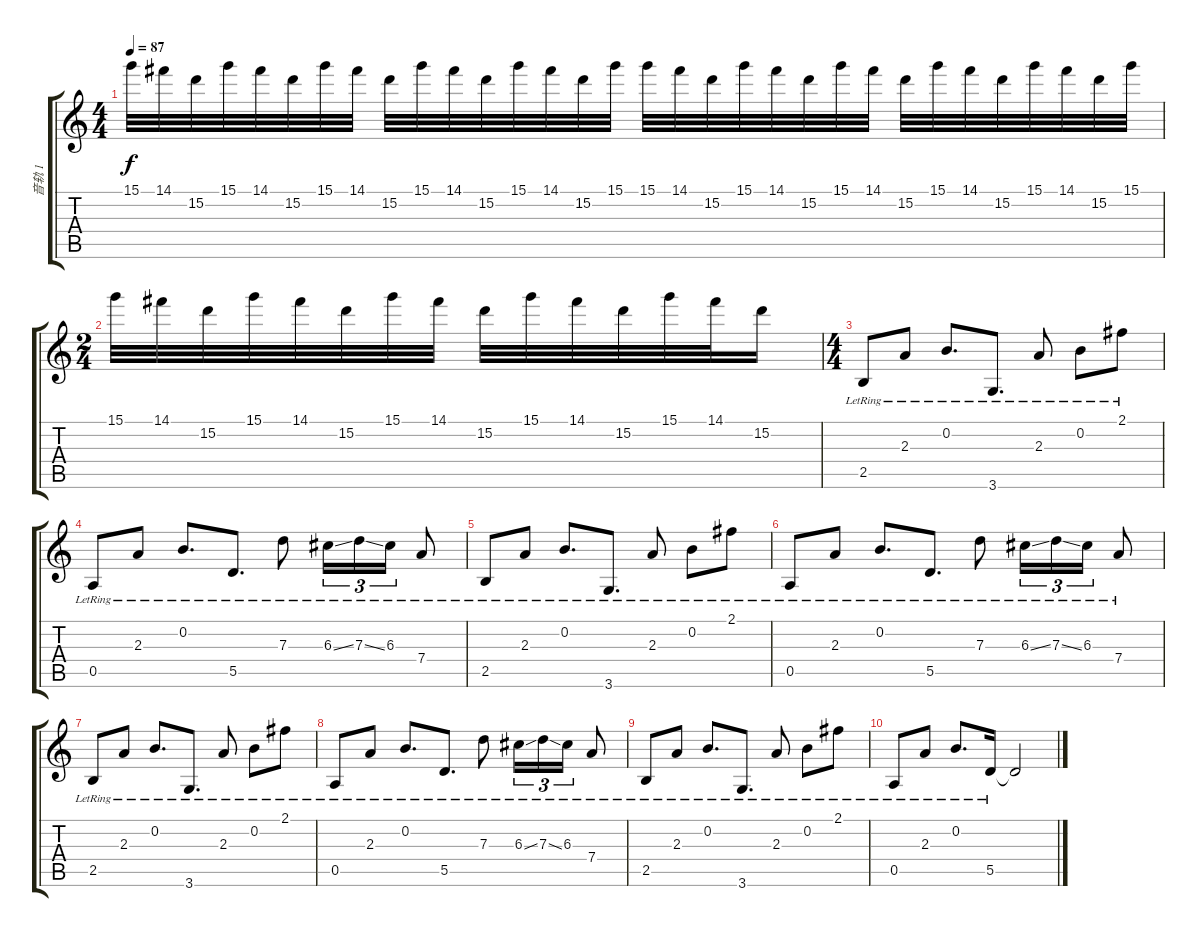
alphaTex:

\track ("音轨 1" "音轨 1") {instrument electricguitarmuted}
\staff {score tabs}
\tuning (E4 B3 G3 D3 A2 E2) {hide}
\ts (4 4)
\tempo 87
\clef g2
\ks c
15.1.32{dy f} 14.1.32 15.2.32 15.1.32 14.1.32 15.2.32 15.1.32 14.1.32 15.2.32 15.1.32 14.1.32 15.2.32 15.1.32 14.1.32 15.2.32 15.1.32 15.1.32 14.1.32 15.2.32 15.1.32 14.1.32 15.2.32 15.1.32 14.1.32 15.2.32 15.1.32 14.1.32 15.2.32 15.1.32 14.1.32 15.2.32 15.1.32 |
\ts (2 4)
15.1.32 14.1.32 15.2.32 15.1.32 14.1.32 15.2.32 15.1.32 14.1.32 15.2.32 15.1.32 14.1.32 15.2.32 15.1.32 14.1.32 15.2.16 |
\ts (4 4)
2.5{lr}.8{volume 16 instrument electricguitarmuted} 2.3{lr}.8 0.2{lr}.8{d} 3.6{lr}.8{d} 2.3{lr}.8 0.2{lr}.8 2.1{lr}.8 |
0.5{lr}.8 2.3{lr}.8 0.2{lr}.8{d} 5.5{lr}.8{d} 7.3{lr}.8 6.3{ss lr}.16{tu (3 2)} 7.3{ss lr}.16{tu (3 2)} 6.3{lr}.16{tu (3 2)} 7.4{lr}.8 |
2.5{lr}.8 2.3{lr}.8 0.2{lr}.8{d} 3.6{lr}.8{d} 2.3{lr}.8 0.2{lr}.8 2.1{lr}.8 |
0.5{lr}.8 2.3{lr}.8 0.2{lr}.8{d} 5.5{lr}.8{d} 7.3{lr}.8 6.3{ss lr}.16{tu (3 2)} 7.3{ss lr}.16{tu (3 2)} 6.3{lr}.16{tu (3 2)} 7.4{lr}.8 |
2.5{lr}.8 2.3{lr}.8 0.2{lr}.8{d} 3.6{lr}.8{d} 2.3{lr}.8 0.2{lr}.8 2.1{lr}.8 |
0.5{lr}.8 2.3{lr}.8 0.2{lr}.8{d} 5.5{lr}.8{d} 7.3{lr}.8 6.3{ss lr}.16{tu (3 2)} 7.3{ss lr}.16{tu (3 2)} 6.3{lr}.16{tu (3 2)} 7.4{lr}.8 |
2.5{lr}.8 2.3{lr}.8 0.2{lr}.8{d} 3.6{lr}.8{d} 2.3{lr}.8 0.2{lr}.8 2.1{lr}.8 |
0.5{lr}.8 2.3{lr}.8 0.2{lr}.8{d} 5.5{lr}.16 5.5{t}.2
